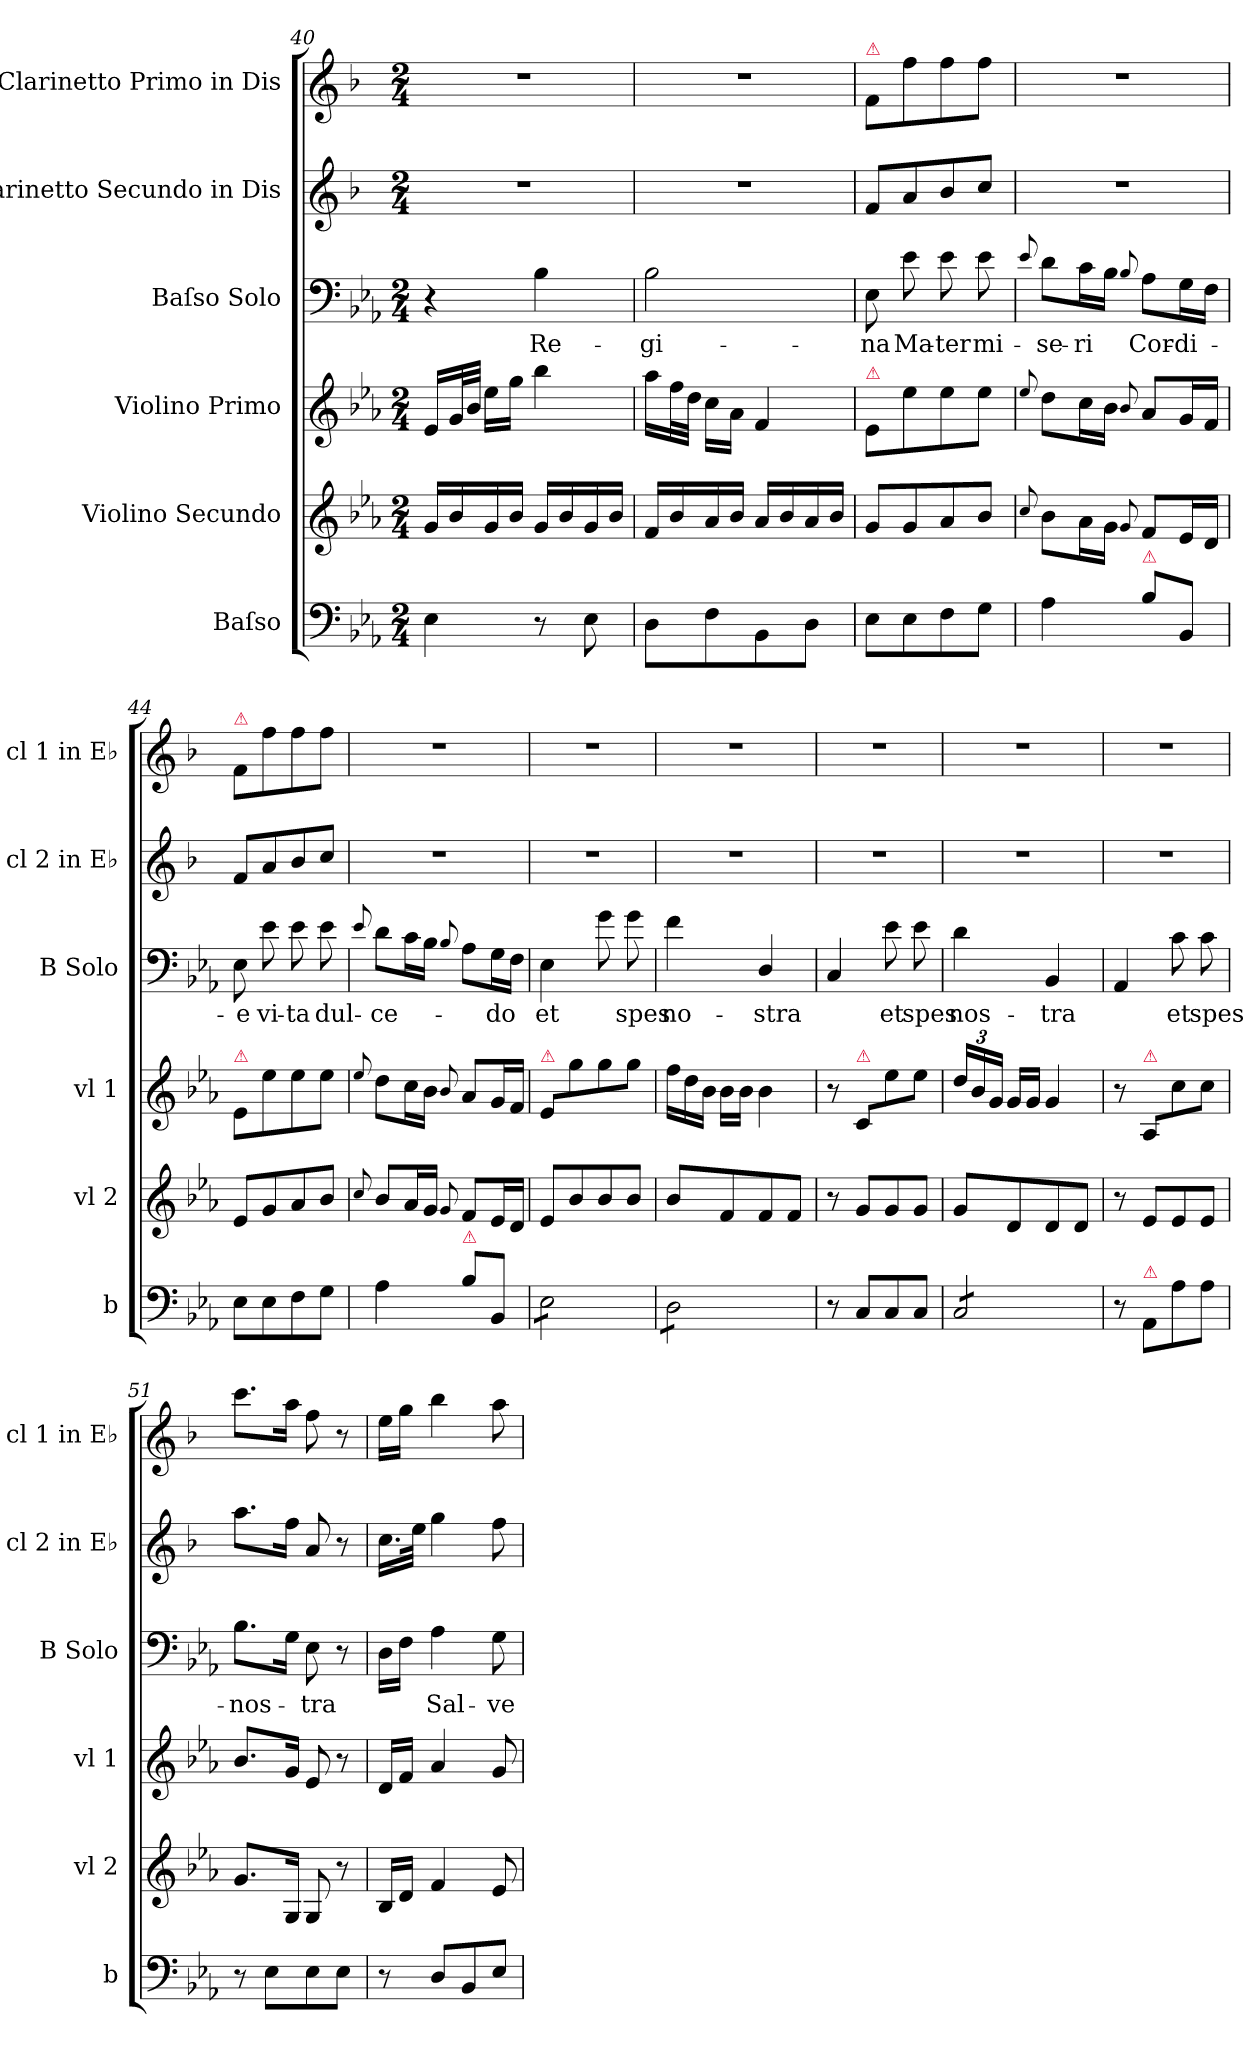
**kern	**kern	**kern	**kern	**text	**kern	**kern
*part6	*part5	*part4	*part3	*part3	*part2	*part1
*staff6	*staff5	*staff4	*staff3	*staff3	*staff2	*staff1
*I"Baſso	*I"Violino Secundo	*I"Violino Primo	*I"Baſso Solo	*	*I"Clarinetto Secundo in Dis	*I"Clarinetto Primo in Dis
*I'b	*I'vl 2	*I'vl 1	*I'B Solo	*	*I'cl 2 in E♭	*I'cl 1 in E♭
*clefF4	*clefG2	*clefG2	*clefF4	*	*clefG2	*clefG2
*	*	*	*	*	*ITrd1c2	*ITrd1c2
*k[b-e-a-]	*k[b-e-a-]	*k[b-e-a-]	*k[b-e-a-]	*	*k[b-e-a-]	*k[b-e-a-]
*E-:	*E-:	*E-:	*E-:	*	*E-:	*E-:
*M2/4	*M2/4	*M2/4	*M2/4	*	*M2/4	*M2/4
=40	=40	=40	=40	=40	=40	=40
4E-\	16g/LL	16e-/LL	4r	.	2r	2r
.	16b-/	32g/L	.	.	.	.
.	.	32b-/JJJ	.	.	.	.
.	16g/	16ee-\LL	.	.	.	.
.	16b-/JJ	16gg\JJ	.	.	.	.
8r	16g/LL	4bb-\	4B-\	Re-	.	.
.	16b-/	.	.	.	.	.
8E-\	16g/	.	.	.	.	.
.	16b-/JJ	.	.	.	.	.
=41	=41	=41	=41	=41	=41	=41
8D\L	16f/LL	16aa-\LL	2B-\	-gi-	2r	2r
.	16b-/	32ff\L	.	.	.	.
.	.	32dd\JJJ	.	.	.	.
8F\	16a-/	16cc\LL	.	.	.	.
.	16b-/JJ	16a-\JJ	.	.	.	.
8BB-\	16a-/LL	4f/	.	.	.	.
.	16b-/	.	.	.	.	.
8D\J	16a-/	.	.	.	.	.
.	16b-/JJ	.	.	.	.	.
=42	=42	=42	=42	=42	=42	=42
!	!	!	!	!	!	!LO:TX:a:color=crimson:t=⚠
!	!	!LO:TX:a:color=crimson:t=⚠	!	!	!	!
8E-\L	8g/L	8e-/L	8E-\	-na	8e-/L	8e-/L
8E-\	8g/	8ee-\	8e-\	Ma-	8g/	8ee-\
8F\	8a-/	8ee-\	8e-\	-ter	8a-/	8ee-\
8G\J	8b-/J	8ee-\J	8e-\	mi-	8b-/J	8ee-\J
=43	=43	=43	=43	=43	=43	=43
.	8qqcc/	8qqee-/	8qqe-/	.	.	.
4A-\	8b-\L	8dd\L	8d\L	-se-	2r	2r
.	16a-\L	16cc\L	16c\L	-ri	.	.
.	16g\JJ	16b-\JJ	16B-\JJ	.	.	.
.	8qqg/	8qqb-/	8qqB-/	.	.	.
!LO:TX:a:color=crimson:t=⚠	!	!	!	!	!	!
8B-\L	8f/L	8a-/L	8A-\L	Cor-	.	.
8BB-/J	16e-/L	16g/L	16G\L	-di-	.	.
.	16d/JJ	16f/JJ	16F\JJ	.	.	.
=44	=44	=44	=44	=44	=44	=44
!	!	!	!	!	!	!LO:TX:a:color=crimson:t=⚠
!	!	!LO:TX:a:color=crimson:t=⚠	!	!	!	!
8E-\L	8e-/L	8e-/L	8E-\	-e	8e-/L	8e-/L
8E-\	8g/	8ee-\	8e-\	vi-	8g/	8ee-\
8F\	8a-/	8ee-\	8e-\	-ta	8a-/	8ee-\
8G\J	8b-/J	8ee-\J	8e-\	dul-	8b-/J	8ee-\J
=45	=45	=45	=45	=45	=45	=45
.	8qqcc/	8qqee-/	8qqe-/	.	.	.
4A-\	8b-/L	8dd\L	8d\L	-ce-	2r	2r
.	16a-/L	16cc\L	16c\L	.	.	.
.	16g/JJ	16b-\JJ	16B-\JJ	.	.	.
.	8qqg/	8qqb-/	8qqB-/	.	.	.
!LO:TX:a:color=crimson:t=⚠	!	!	!	!	!	!
8B-\L	8f/L	8a-/L	8A-\L	.	.	.
8BB-/J	16e-/L	16g/L	16G\L	-do	.	.
.	16d/JJ	16f/JJ	16F\JJ	.	.	.
=46	=46	=46	=46	=46	=46	=46
!	!	!LO:TX:a:color=crimson:t=⚠	!	!	!	!
*tremolo	*	*	*	*	*	*
8E-\L	8e-/L	8e-/L	4E-\	et	2r	2r
8E-\	8b-/	8gg\	.	.	.	.
8E-\	8b-/	8gg\	8g\	.	.	.
8E-\J	8b-/J	8gg\J	8g\	spes	.	.
=47	=47	=47	=47	=47	=47	=47
*	*	*Xtuplet	*	*	*	*
8D\L	8b-/L	24ff\LL	4f\	no-	2r	2r
.	.	24dd\	.	.	.	.
.	.	24b-\JJ	.	.	.	.
8D\	8f/	16b-\LL	.	.	.	.
.	.	16b-\JJ	.	.	.	.
8D\	8f/	4b-\	4D/	-stra	.	.
8D\J	8f/J	.	.	.	.	.
*Xtremolo	*	*	*	*	*	*
=48	=48	=48	=48	=48	=48	=48
8r	8r	8r	4C/	.	2r	2r
!	!	!LO:TX:a:color=crimson:t=⚠	!	!	!	!
8C/L	8g/L	8c/L	.	.	.	.
8C/	8g/	8ee-\	8e-\	et	.	.
8C/J	8g/J	8ee-\J	8e-\	spes	.	.
=49	=49	=49	=49	=49	=49	=49
*	*	*tuplet	*	*	*	*
*tremolo	*	*	*	*	*	*
8C/L	8g/L	24dd/LL	4d\	nos-	2r	2r
.	.	24b-/	.	.	.	.
.	.	24g/JJ	.	.	.	.
8C/	8d/	16g/LL	.	.	.	.
.	.	16g/JJ	.	.	.	.
8C/	8d/	4g/	4BB-/	-tra	.	.
8C/J	8d/J	.	.	.	.	.
*Xtremolo	*	*	*	*	*	*
=50	=50	=50	=50	=50	=50	=50
8r	8r	8r	4AA-/	.	2r	2r
!	!	!LO:TX:a:color=crimson:t=⚠	!	!	!	!
!LO:TX:a:color=crimson:t=⚠	!	!	!	!	!	!
8AA-/L	8e-/L	8A-/L	.	.	.	.
8A-\	8e-/	8cc\	8c\	et	.	.
8A-\J	8e-/J	8cc\J	8c\	spes-	.	.
=51	=51	=51	=51	=51	=51	=51
8r	8.g/L	8.b-/L	8.B-\L	-nos-	8.gg\L	8.bb-\L
8E-\L	.	.	.	.	.	.
.	16G/Jk	16g/Jk	16G\Jk	.	16ee-\Jk	16gg\Jk
8E-\	8G/	8e-/	8E-\	-tra	8g/	8ee-\
8E-\J	8r	8r	8r	.	8r	8r
=52	=52	=52	=52	=52	=52	=52
8r	16B-/LL	16d/LL	16D\LL	.	16.b-\LL	16dd\LL
.	16d/JJ	16f/JJ	16F\JJ	.	.	16ff\JJ
.	.	.	.	.	32dd\JJk	.
8D/L	4f/	4a-/	4A-\	Sal-	4ff\	4aa-\
8BB-/	.	.	.	.	.	.
8E-/J	8e-/	8g/	8G\	-ve	8ee-\	8gg\
=	=	=	=	=	=	=
*-	*-	*-	*-	*-	*-	*-
